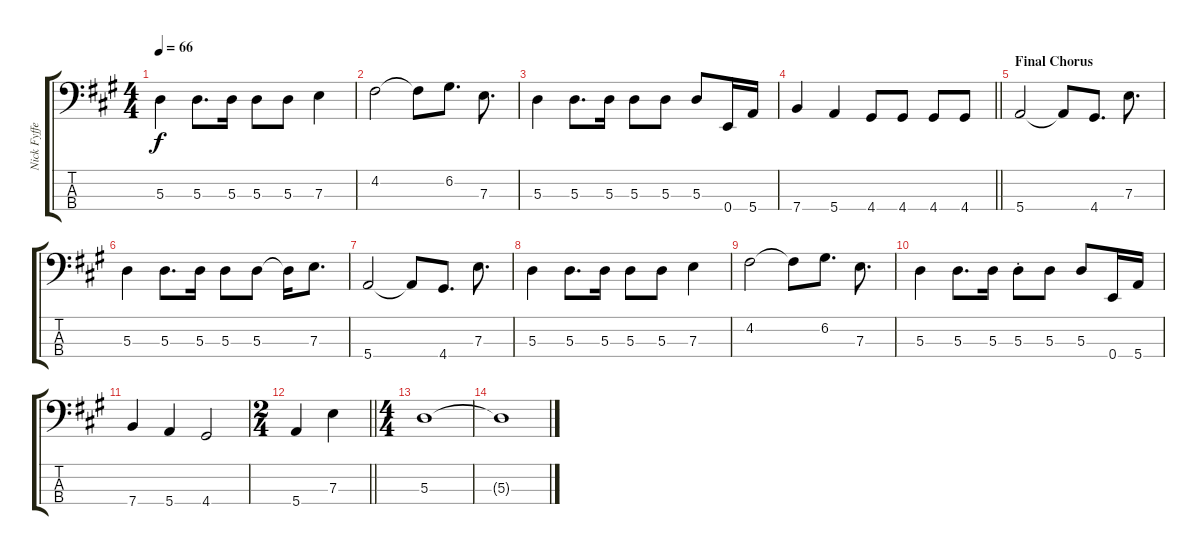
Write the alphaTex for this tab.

\track ("Nick Fyffe" "Nick Fyffe") {instrument electricbassfinger}
\staff {score tabs}
\tuning (G2 D2 A1 E1) {hide}
\ts (4 4)
\tempo 66
\clef f4
\ks f#minor
5.3.4{dy f} 5.3.8{d} 5.3.16 5.3.8 5.3.8 7.3.4 |
4.2.2 4.2{t}.8 6.2.8{d} 7.3.8{d} |
5.3.4 5.3.8{d} 5.3.16 5.3.8 5.3.8 5.3.8 0.4.16 5.4.16 |
\barLineRight lightlight
7.4.4 5.4.4 4.4.8 4.4.8 4.4.8 4.4.8 |
\section ("" "Final Chorus")
5.4.2 5.4{t}.8 4.4.8{d} 7.3.8{d} |
5.3.4 5.3.8{d} 5.3.16 5.3.8 5.3.8 5.3{t}.16 7.3.8{d} |
5.4.2 5.4{t}.8 4.4.8{d} 7.3.8{d} |
5.3.4 5.3.8{d} 5.3.16 5.3.8 5.3.8 7.3.4 |
4.2.2 4.2{t}.8 6.2.8{d} 7.3.8{d} |
5.3.4 5.3.8{d} 5.3.16 5.3{st}.8 5.3.8 5.3.8 0.4.16 5.4.16 |
7.4.4 5.4.4 4.4.2 |
\ts (2 4)
\barLineRight lightlight
5.4.4 7.3.4 |
\ts (4 4)
5.3.1 |
5.3{t}.1
